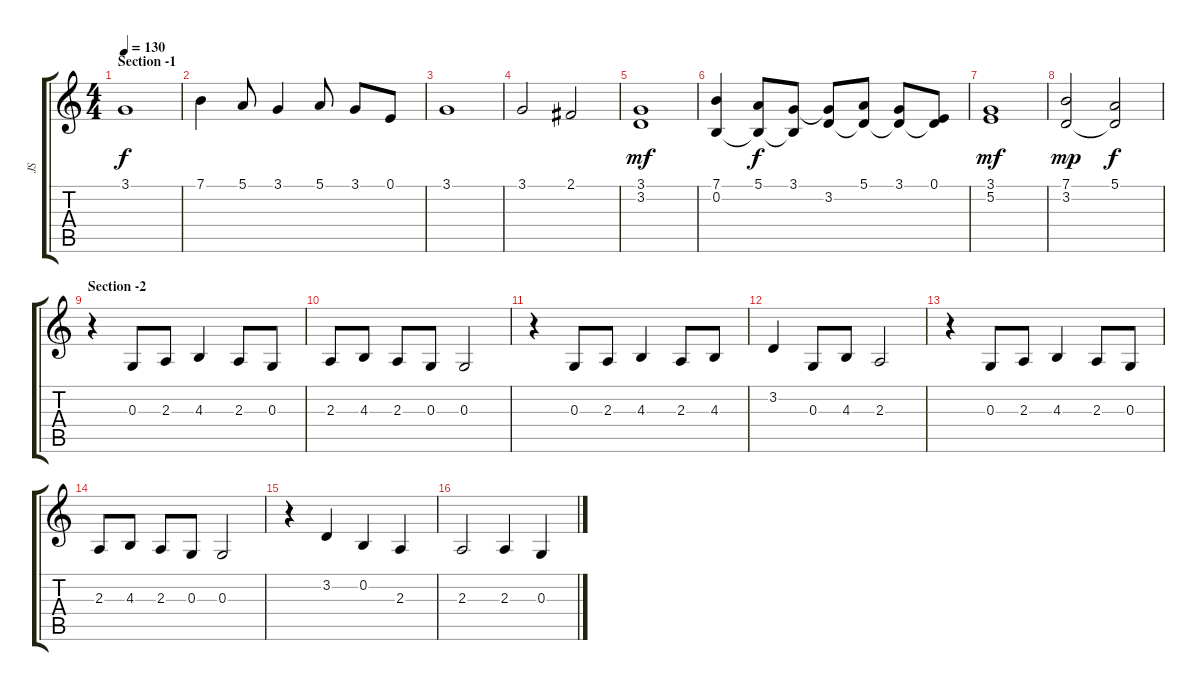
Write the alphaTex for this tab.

\track ("JS" "JS") {instrument oboe}
\staff {score tabs}
\tuning (E4 B3 G3 D3 A2 E2) {hide}
\ts (4 4)
\section ("" "Section -1")
\tempo 130
\clef g2
\ks c
3.1.1{dy f} |
7.1.4 5.1.8 3.1.4 5.1.8 3.1.8 0.1.8 |
3.1.1 |
3.1.2 2.1.2 |
(3.1 3.2).1{dy mf} |
(7.1 0.2).4 (5.1 0.2{t}).8{dy f} (3.1 0.2{t}).8 (3.1{t} 3.2).8 (5.1 3.2{t}).8 (3.1 3.2{t}).8 (0.1 3.2{t}).8 |
(3.1 5.2).1{dy mf} |
(7.1 3.2).2{dy mp} (5.1 3.2{t}).2{dy f} |
\section ("" "Section -2")
r.4 0.3.8 2.3.8 4.3.4 2.3.8 0.3.8 |
2.3.8 4.3.8 2.3.8 0.3.8 0.3.2 |
r.4 0.3.8 2.3.8 4.3.4 2.3.8 4.3.8 |
3.2.4 0.3.8 4.3.8 2.3.2 |
r.4 0.3.8 2.3.8 4.3.4 2.3.8 0.3.8 |
2.3.8 4.3.8 2.3.8 0.3.8 0.3.2 |
r.4 3.2.4 0.2.4 2.3.4 |
2.3.2 2.3.4 0.3.4
